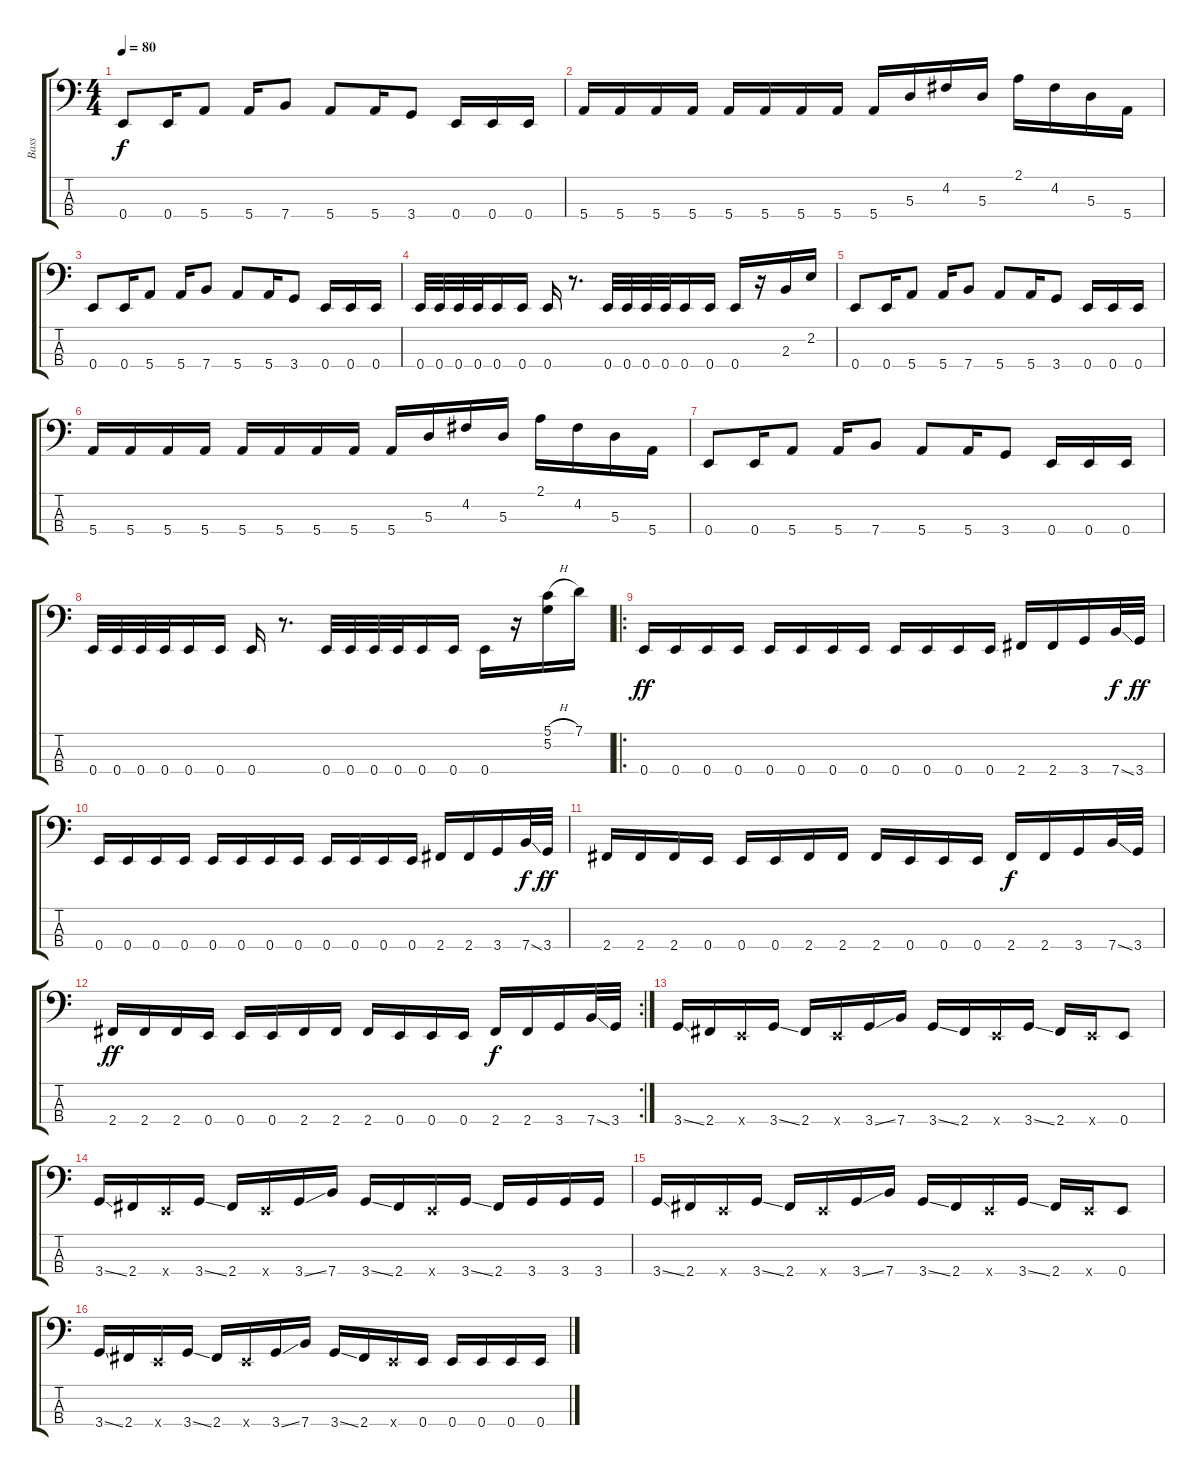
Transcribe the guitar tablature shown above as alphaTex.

\track ("Bass" "Bass") {instrument electricbassfinger}
\staff {score tabs}
\tuning (G2 D2 A1 E1) {hide}
\ts (4 4)
\tempo 80
\clef f4
\ks c
0.4.8{dy f} 0.4.16 5.4.8 5.4.16 7.4.8 5.4.8 5.4.16 3.4.8 0.4.16 0.4.16 0.4.16 |
5.4.16 5.4.16 5.4.16 5.4.16 5.4.16 5.4.16 5.4.16 5.4.16 5.4.16 5.3.16 4.2.16 5.3.16 2.1.16 4.2.16 5.3.16 5.4.16 |
0.4.8 0.4.16 5.4.8 5.4.16 7.4.8 5.4.8 5.4.16 3.4.8 0.4.16 0.4.16 0.4.16 |
0.4.32 0.4.32 0.4.32 0.4.32 0.4.16 0.4.16 0.4.16 r.8{d} 0.4.32 0.4.32 0.4.32 0.4.32 0.4.16 0.4.16 0.4.16 r.16 2.3.16 2.2.16 |
0.4.8 0.4.16 5.4.8 5.4.16 7.4.8 5.4.8 5.4.16 3.4.8 0.4.16 0.4.16 0.4.16 |
5.4.16 5.4.16 5.4.16 5.4.16 5.4.16 5.4.16 5.4.16 5.4.16 5.4.16 5.3.16 4.2.16 5.3.16 2.1.16 4.2.16 5.3.16 5.4.16 |
0.4.8 0.4.16 5.4.8 5.4.16 7.4.8 5.4.8 5.4.16 3.4.8 0.4.16 0.4.16 0.4.16 |
0.4.32 0.4.32 0.4.32 0.4.32 0.4.16 0.4.16 0.4.16 r.8{d} 0.4.32 0.4.32 0.4.32 0.4.32 0.4.16 0.4.16 0.4.16 r.16 (5.1{h} 5.2).16 7.1.16 |
\ro
0.4.16{dy ff} 0.4.16 0.4.16 0.4.16 0.4.16 0.4.16 0.4.16 0.4.16 0.4.16 0.4.16 0.4.16 0.4.16 2.4.16 2.4.16 3.4.16 7.4{ss}.32{dy f} 3.4.32{dy ff} |
0.4.16 0.4.16 0.4.16 0.4.16 0.4.16 0.4.16 0.4.16 0.4.16 0.4.16 0.4.16 0.4.16 0.4.16 2.4.16 2.4.16 3.4.16 7.4{ss}.32{dy f} 3.4.32{dy ff} |
2.4.16 2.4.16 2.4.16 0.4.16 0.4.16 0.4.16 2.4.16 2.4.16 2.4.16 0.4.16 0.4.16 0.4.16 2.4.16{dy f} 2.4.16 3.4.16 7.4{ss}.32 3.4.32 |
\rc 2
2.4.16{dy ff} 2.4.16 2.4.16 0.4.16 0.4.16 0.4.16 2.4.16 2.4.16 2.4.16 0.4.16 0.4.16 0.4.16 2.4.16{dy f} 2.4.16 3.4.16 7.4{ss}.32 3.4.32 |
3.4{ss}.16 2.4.16 0.4{x}.16 3.4{ss}.16 2.4.16 0.4{x}.16 3.4{ss}.16 7.4.16 3.4{ss}.16 2.4.16 0.4{x}.16 3.4{ss}.16 2.4.16 0.4{x}.16 0.4.8 |
3.4{ss}.16 2.4.16 0.4{x}.16 3.4{ss}.16 2.4.16 0.4{x}.16 3.4{ss}.16 7.4.16 3.4{ss}.16 2.4.16 0.4{x}.16 3.4{ss}.16 2.4.16 3.4.16 3.4.16 3.4.16 |
3.4{ss}.16 2.4.16 0.4{x}.16 3.4{ss}.16 2.4.16 0.4{x}.16 3.4{ss}.16 7.4.16 3.4{ss}.16 2.4.16 0.4{x}.16 3.4{ss}.16 2.4.16 0.4{x}.16 0.4.8 |
3.4{ss}.16 2.4.16 0.4{x}.16 3.4{ss}.16 2.4.16 0.4{x}.16 3.4{ss}.16 7.4.16 3.4{ss}.16 2.4.16 0.4{x}.16 0.4.16 0.4.16 0.4.16 0.4.16 0.4.16
